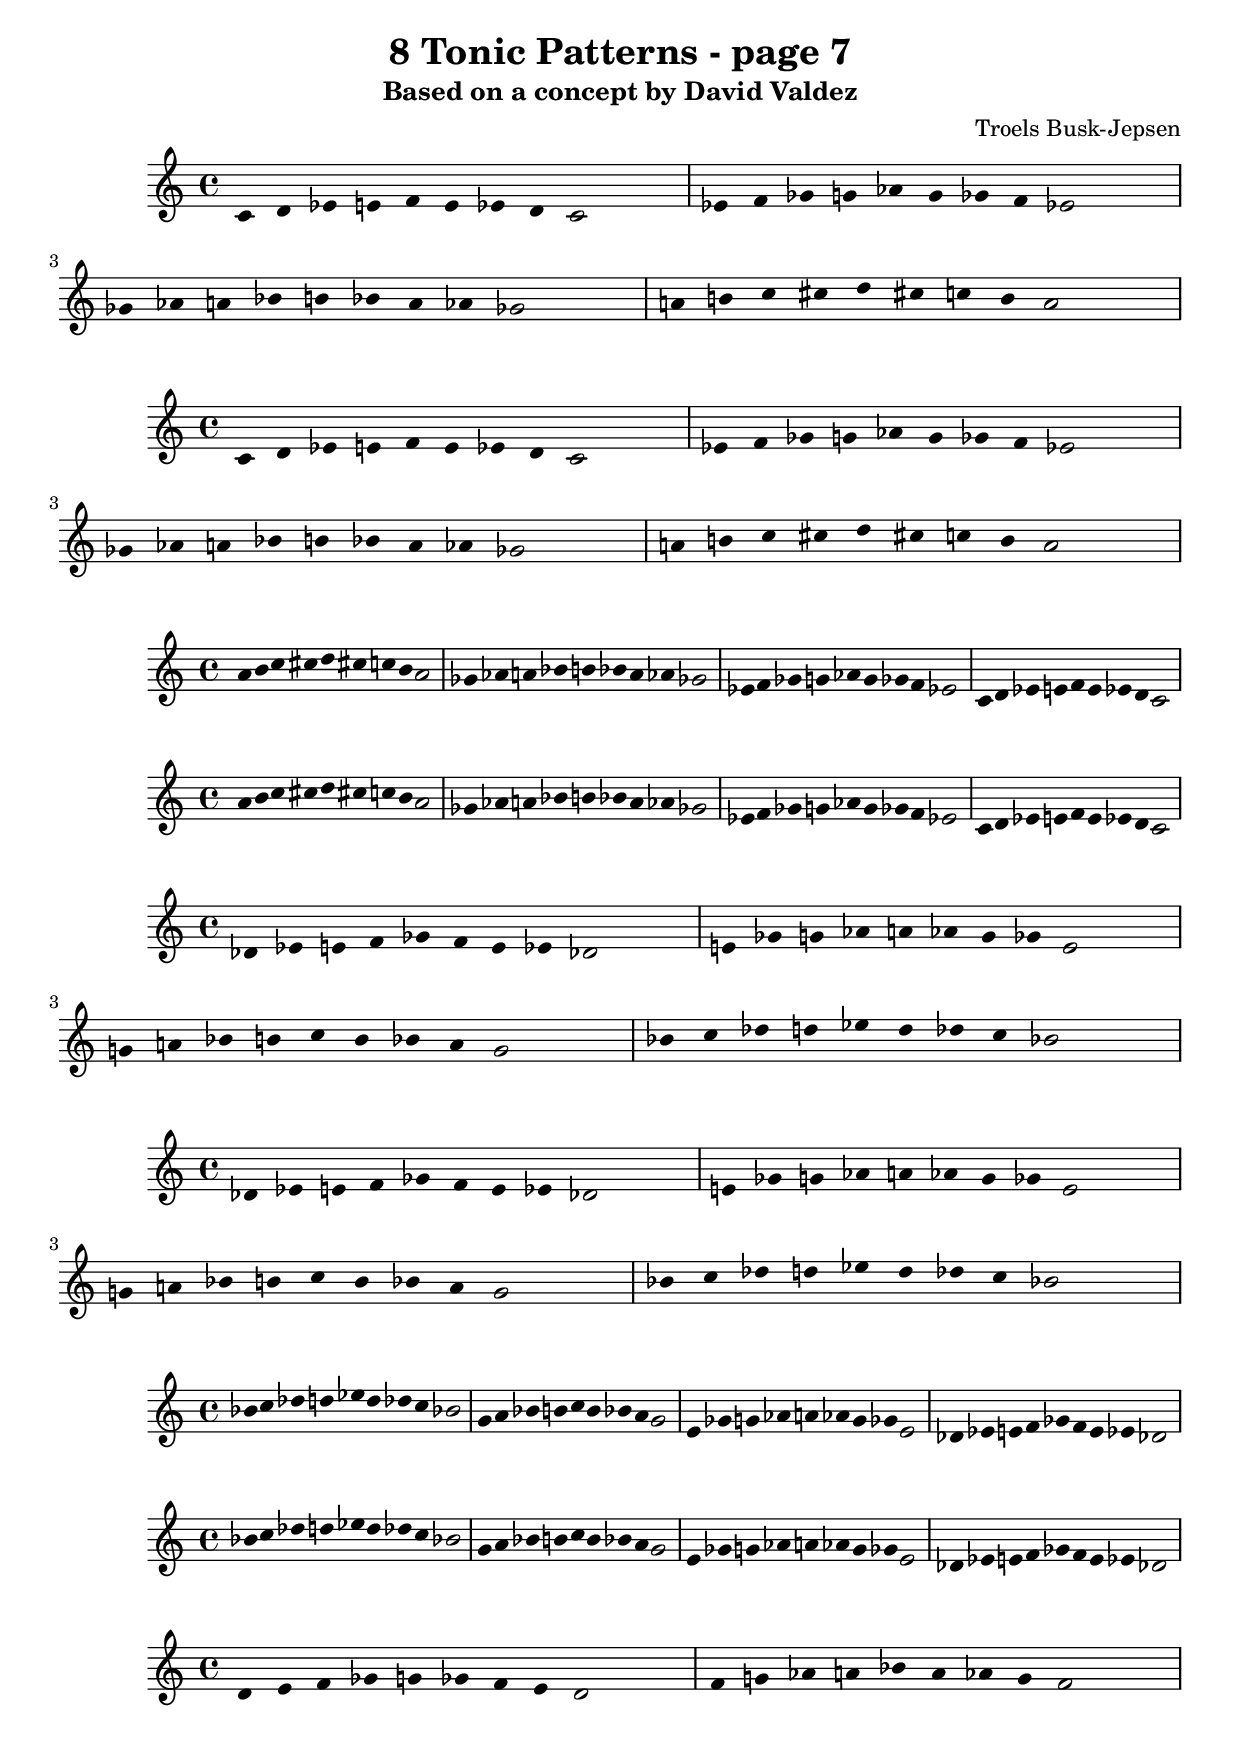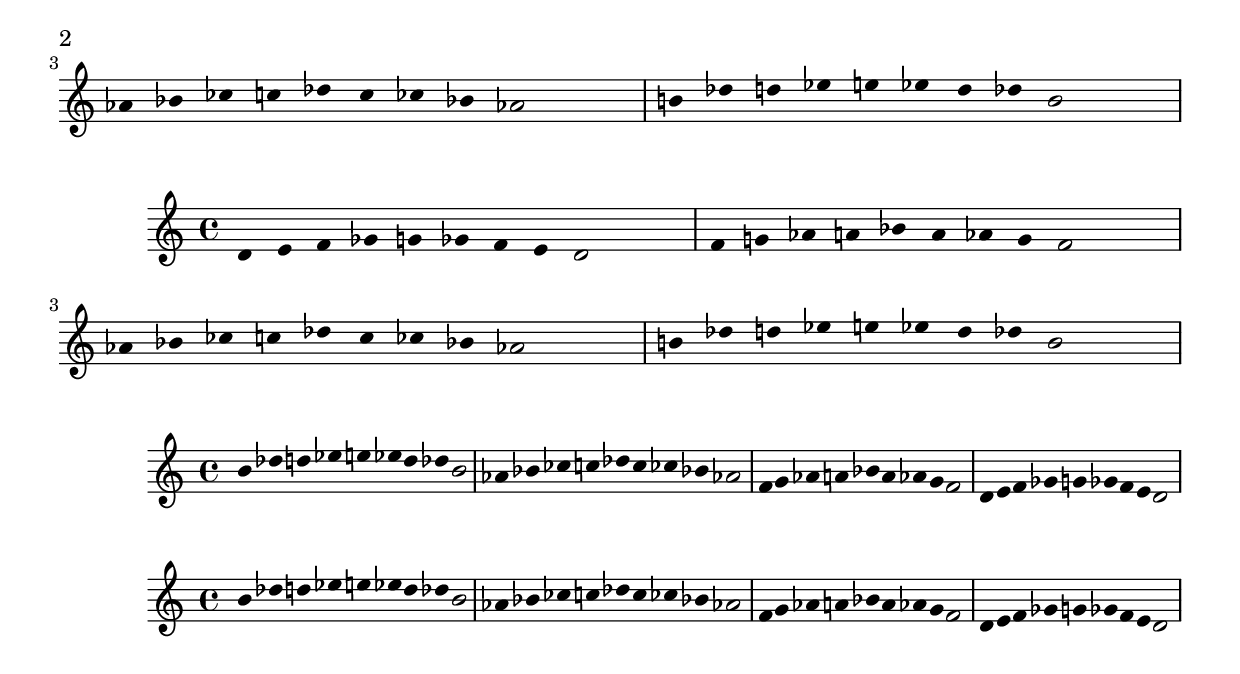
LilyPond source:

% template.erb
\header {
  \version "2.24.2"
  title = "8 Tonic Patterns - page 7"

  subtitle = "Based on a concept by David Valdez"
  composer = "Troels Busk-Jepsen"
}

#(define (naturalize-pitch p)
   (let ((o (ly:pitch-octave p))
         (a (* 4 (ly:pitch-alteration p)))
         ;; alteration, a, in quarter tone steps,
         ;; for historical reasons
         (n (ly:pitch-notename p)))
     (cond
      ((and (> a 1) (or (eqv? n 6) (eqv? n 2)))
       (set! a (- a 2))
       (set! n (+ n 1)))
      ((and (< a -1) (or (eqv? n 0) (eqv? n 3)))
       (set! a (+ a 2))
       (set! n (- n 1))))
     (cond
      ((> a 2) (set! a (- a 4)) (set! n (+ n 1)))
      ((< a -2) (set! a (+ a 4)) (set! n (- n 1))))
     (if (< n 0) (begin (set! o (- o 1)) (set! n (+ n 7))))
     (if (> n 6) (begin (set! o (+ o 1)) (set! n (- n 7))))
     (ly:make-pitch o n (/ a 4))))

#(define (naturalize music)
   (let ((es (ly:music-property music 'elements))
         (e (ly:music-property music 'element))
         (p (ly:music-property music 'pitch)))
     (if (pair? es)
         (ly:music-set-property!
          music 'elements
          (map naturalize es)))
     (if (ly:music? e)
         (ly:music-set-property!
          music 'element
          (naturalize e)))
     (if (ly:pitch? p)
         (begin
           (set! p (naturalize-pitch p))
           (ly:music-set-property! music 'pitch p)))
     music))

naturalizeMusic =
#(define-music-function (m)
   (ly:music?)
   (naturalize m))


pattern = \relative { c' 16 d es e f e es d c 2 }
compoundLine = {
  \transpose c c  { \pattern }
  \transpose c es   { \pattern }
  \transpose c ges  { \pattern }
  \transpose c a    { \pattern }
}

\score {
    \new Staff {
        \include "style_staff.ly"
        \compoundLine \break
    }
}

\score {
    \new Staff {
        \include "style_staff.ly"
        \compoundLine \break
    }
}


descending_pattern = \relative { c 16 d es e f e es d c 2 }
compoundLine = {
  \transpose c a'     { \descending_pattern }
  \transpose c ges'   { \descending_pattern }
  \transpose c es'    { \descending_pattern }
  \transpose c c'     { \descending_pattern }
}

\score {
    \new Staff {
        \include "style_staff.ly"
        \compoundLine \break
    }
}

\score {
    \new Staff {
        \include "style_staff.ly"
        \compoundLine \break
    }
}


pattern = \transpose b c' \pattern
compoundLine = {
  \transpose c c  { \pattern }
  \transpose c es   { \pattern }
  \transpose c ges  { \pattern }
  \transpose c a    { \pattern }
}

\score {
    \new Staff {
        \include "style_staff.ly"
        \compoundLine \break
    }
}

\score {
    \new Staff {
        \include "style_staff.ly"
        \compoundLine \break
    }
}


descending_pattern = \transpose b c' \descending_pattern
compoundLine = {
  \transpose c a'     { \descending_pattern }
  \transpose c ges'   { \descending_pattern }
  \transpose c es'    { \descending_pattern }
  \transpose c c'     { \descending_pattern }
}

\score {
    \new Staff {
        \include "style_staff.ly"
        \compoundLine \break
    }
}

\score {
    \new Staff {
        \include "style_staff.ly"
        \compoundLine \break
    }
}


pattern = \transpose c des \pattern
compoundLine = {
  \transpose c c  { \pattern }
  \transpose c es   { \pattern }
  \transpose c ges  { \pattern }
  \transpose c a    { \pattern }
}

\score {
    \new Staff {
        \include "style_staff.ly"
        \compoundLine \break
    }
}

\score {
    \new Staff {
        \include "style_staff.ly"
        \compoundLine \break
    }
}


descending_pattern = \transpose c des \descending_pattern
compoundLine = {
  \transpose c a'     { \descending_pattern }
  \transpose c ges'   { \descending_pattern }
  \transpose c es'    { \descending_pattern }
  \transpose c c'     { \descending_pattern }
}

\score {
    \new Staff {
        \include "style_staff.ly"
        \compoundLine \break
    }
}

\score {
    \new Staff {
        \include "style_staff.ly"
        \compoundLine \break
    }
}


\layout {
}
\midi{}
